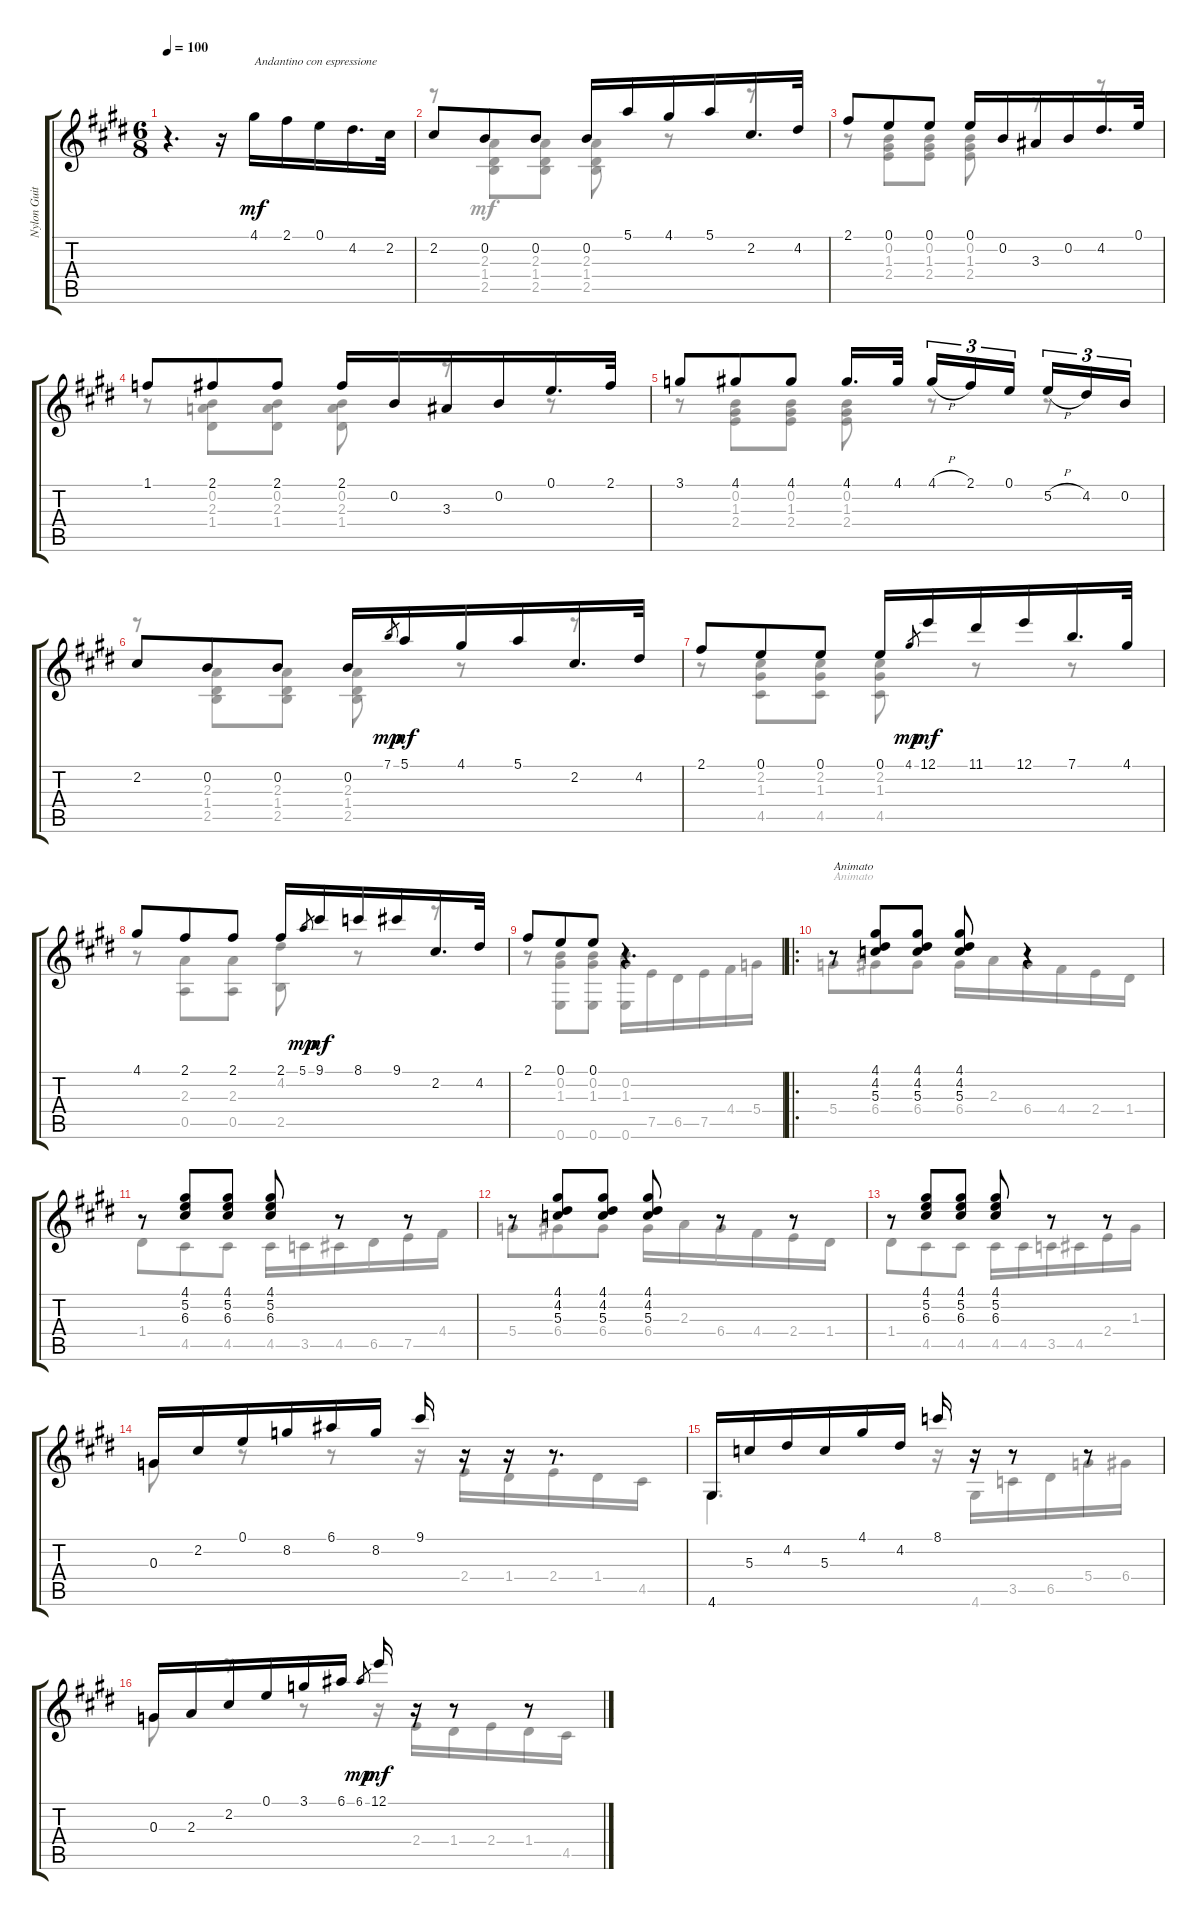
\track ("Nylon Guitar" "Nylon Guit") {instrument acousticguitarsteel}
\staff {score tabs}
\tuning (E4 B3 G3 D3 A2 E2) {hide}
\voice
\ts (6 8)
\tempo 100
\clef g2
\ks e
r.4{d dy mf instrument acousticguitarsteel} r.16 4.1.16{txt "Andantino con espressione"} 2.1.16 0.1.16 4.2.16{d} 2.2.32 |
2.2.8 0.2.8 0.2.8 0.2.16 5.1.16 4.1.16 5.1.16 2.2.16{d} 4.2.32 |
2.1.8 0.1.8 0.1.8 0.1.16 0.2.16 3.3.16 0.2.16 4.2.16{d} 0.1.32 |
1.1.8 2.1.8 2.1.8 2.1.16 0.2.16 3.3.16 0.2.16 0.1.16{d} 2.1.32 |
3.1.8 4.1.8 4.1.8 4.1.16{d} 4.1.32{beam splitsecondary} 4.1{h}.16{tu (3 2)} 2.1.16{tu (3 2)} 0.1.16{tu (3 2) beam splitsecondary} 5.2{h}.16{tu (3 2)} 4.2.16{tu (3 2)} 0.2.16{tu (3 2)} |
2.2.8 0.2.8 0.2.8 0.2.16 7.1.8{gr dy mp} 5.1.16{dy mf} 4.1.16 5.1.16 2.2.16{d} 4.2.32 |
2.1.8 0.1.8 0.1.8 0.1.16 4.1.8{gr dy mp} 12.1.16{dy mf} 11.1.16 12.1.16 7.1.16{d} 4.1.32 |
4.1.8 2.1.8 2.1.8 2.1.16 5.1.8{gr dy mp} 9.1.16{dy mf} 8.1.16 9.1.16 2.2.16{d} 4.2.32 |
2.1.8 0.1.8 0.1.8 r.4{d} |
\ro
r.8{txt "Animato"} (4.1 4.2 5.3).8 (4.1 4.2 5.3).8 (4.1 4.2 5.3).8 r.4 |
r.8 (4.1 5.2 6.3).8 (4.1 5.2 6.3).8 (4.1 5.2 6.3).8 r.8 r.8 |
r.8 (4.1 4.2 5.3).8 (4.1 4.2 5.3).8 (4.1 4.2 5.3).8 r.8 r.8 |
r.8 (4.1 5.2 6.3).8 (4.1 5.2 6.3).8 (4.1 5.2 6.3).8 r.8 r.8 |
0.3.16 2.2.16 0.1.16 8.2.16 6.1.16 8.2.16 9.1.16 r.16 r.16 r.8{d} |
4.6.16 5.3.16 4.2.16 5.3.16 4.1.16 4.2.16 8.1.16 r.16 r.8 r.8 |
0.3.16 2.3.16 2.2.16 0.1.16 3.1.16 6.1.16 6.1.8{gr dy mp} 12.1.16{dy mf} r.16 r.8 r.8
\voice
\clef g2
\ottava regular
\simile none
\ks e
|
r.8 (2.3 1.4 2.5).8 (2.3 1.4 2.5).8 (2.3 1.4 2.5).8 r.8 r.8 |
r.8 (0.2 1.3 2.4).8 (0.2 1.3 2.4).8 (0.2 1.3 2.4).8 r.8 r.8 |
r.8 (0.2 2.3 1.4).8 (0.2 2.3 1.4).8 (0.2 2.3 1.4).8 r.8 r.8 |
r.8 (0.2 1.3 2.4).8 (0.2 1.3 2.4).8 (0.2 1.3 2.4).8 r.8 r.8 |
r.8 (2.3 1.4 2.5).8 (2.3 1.4 2.5).8 (2.3 1.4 2.5).8 r.8 r.8 |
r.8 (2.2 1.3 4.5).8 (2.2 1.3 4.5).8 (2.2 1.3 4.5).8 r.8 r.8 |
r.8 (2.3 0.5).8 (2.3 0.5).8 (4.2 2.5).8 r.8 r.8 |
r.8 (0.2 1.3 0.6).8 (0.2 1.3 0.6).8 (0.2 1.3 0.6).16 7.5.16 6.5.16 7.5.16 4.4.16 5.4.16 |
5.4.8{txt "Animato"} 6.4.8 6.4.8 6.4.16 2.3.16 6.4.16 4.4.16 2.4.16 1.4.16 |
1.4.8 4.5.8 4.5.8 4.5.16 3.5.16 4.5.16 6.5.16 7.5.16 4.4.16 |
5.4.8 6.4.8 6.4.8 6.4.16 2.3.16 6.4.16 4.4.16 2.4.16 1.4.16 |
1.4.8 4.5.8 4.5.8 4.5.16 4.5.16 3.5.16 4.5.16 2.4.16 1.3.16 |
0.3.8 r.8 r.8 r.16 2.4.16 1.4.16 2.4.16 1.4.16 4.5.16 |
4.6.4{d} r.16 4.6.16 3.5.16 6.5.16 5.4.16 6.4.16 |
0.3.8 r.8 r.8 r.16 2.4.16 1.4.16 2.4.16 1.4.16 4.5.16
